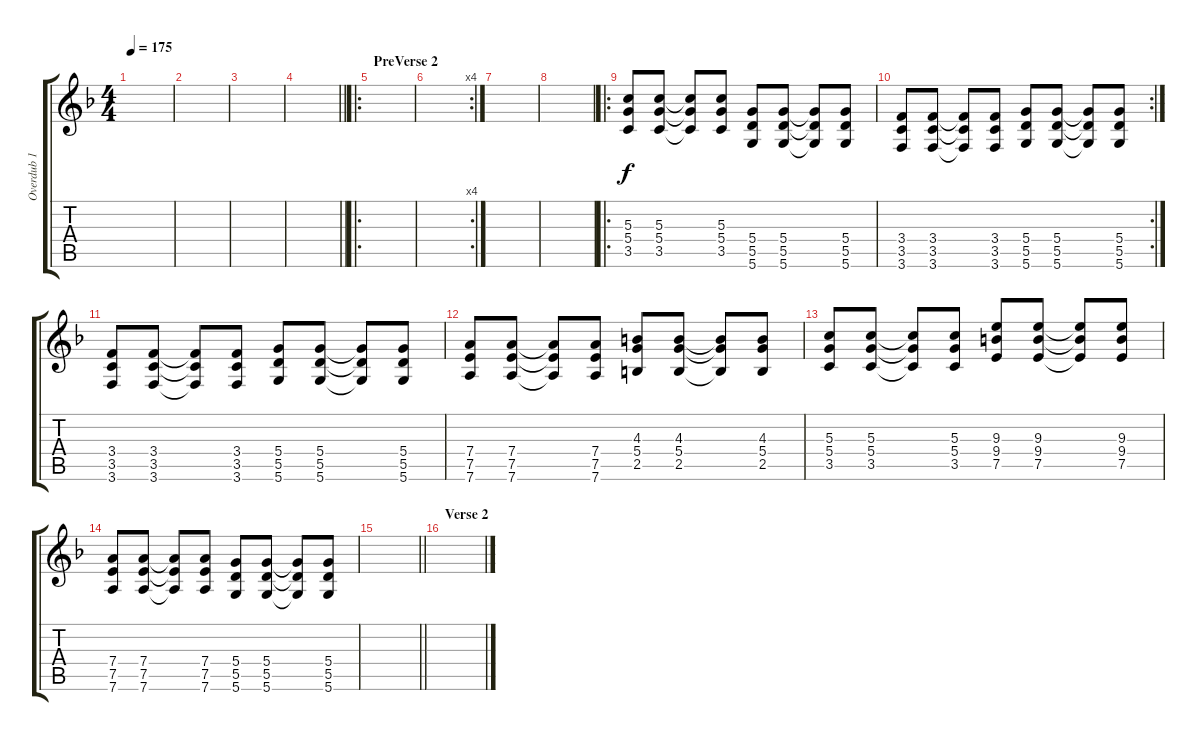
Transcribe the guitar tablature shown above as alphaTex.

\track ("Overdub 1" "Overdub 1") {instrument distortionguitar}
\staff {score tabs}
\tuning (E4 B3 G3 D3 A2 D2) {hide}
\ts (4 4)
\tempo 175
\clef g2
\ks f
|
|
|
\barLineRight lightlight
|
\ro
\section ("" "PreVerse 2")
|
\rc 4
|
|
|
\ro
(5.3 5.4 3.5).8{dy f} (5.3 5.4 3.5).8 (5.3{t} 5.4{t} 3.5{t}).8 (5.3 5.4 3.5).8 (5.4 5.5 5.6).8 (5.4 5.5 5.6).8 (5.4{t} 5.5{t} 5.6{t}).8 (5.4 5.5 5.6).8 |
\rc 2
(3.4 3.5 3.6).8 (3.4 3.5 3.6).8 (3.4{t} 3.5{t} 3.6{t}).8 (3.4 3.5 3.6).8 (5.4 5.5 5.6).8 (5.4 5.5 5.6).8 (5.4{t} 5.5{t} 5.6{t}).8 (5.4 5.5 5.6).8 |
(3.4 3.5 3.6).8 (3.4 3.5 3.6).8 (3.4{t} 3.5{t} 3.6{t}).8 (3.4 3.5 3.6).8 (5.4 5.5 5.6).8 (5.4 5.5 5.6).8 (5.4{t} 5.5{t} 5.6{t}).8 (5.4 5.5 5.6).8 |
(7.4 7.5 7.6).8 (7.4 7.5 7.6).8 (7.4{t} 7.5{t} 7.6{t}).8 (7.4 7.5 7.6).8 (4.3 5.4 2.5).8 (4.3 5.4 2.5).8 (4.3{t} 5.4{t} 2.5{t}).8 (4.3 5.4 2.5).8 |
(5.3 5.4 3.5).8 (5.3 5.4 3.5).8 (5.3{t} 5.4{t} 3.5{t}).8 (5.3 5.4 3.5).8 (9.3 9.4 7.5).8 (9.3 9.4 7.5).8 (9.3{t} 9.4{t} 7.5{t}).8 (9.3 9.4 7.5).8 |
(7.4 7.5 7.6).8 (7.4 7.5 7.6).8 (7.4{t} 7.5{t} 7.6{t}).8 (7.4 7.5 7.6).8 (5.4 5.5 5.6).8 (5.4 5.5 5.6).8 (5.4{t} 5.5{t} 5.6{t}).8 (5.4 5.5 5.6).8 |
\barLineRight lightlight
|
\section ("" "Verse 2")
